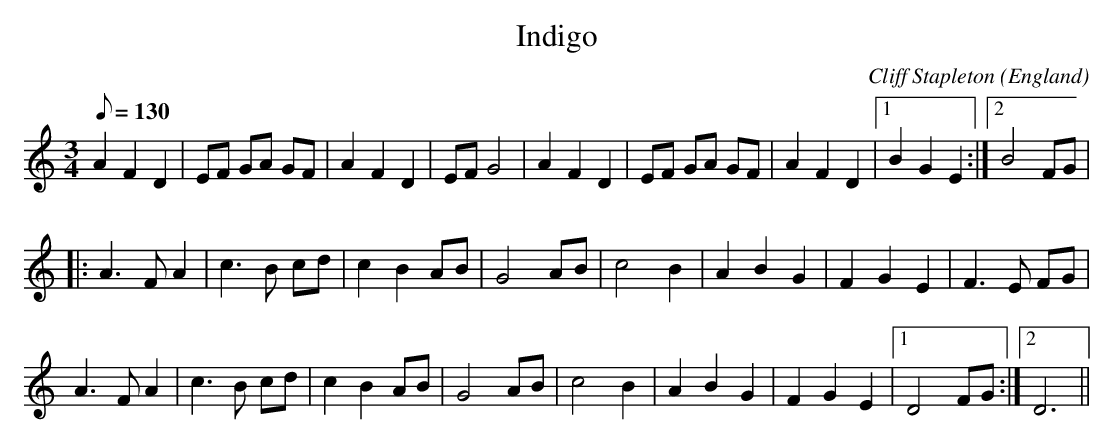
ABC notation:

X:1
T:Indigo
C:Cliff Stapleton
M:3/4
O:England
Q:130
K:C major
A2 F2 D2 |EF GA GF | A2 F2 D2 |EF G4 | A2 F2 D2 |EF GA GF | A2 F2 D2 |1 B2 G2 E2:|2 B4 FG |
|:A3 F A2 | c3 B cd | c2 B2 AB | G4  AB | c4  B2| A2 B2 G2 |F2 G2 E2|F3 E FG |
A3 F A2 | c3 B cd | c2 B2 AB | G4  AB | c4  B2| A2 B2 G2 |F2 G2 E2|1D4 FG :|2D6||
